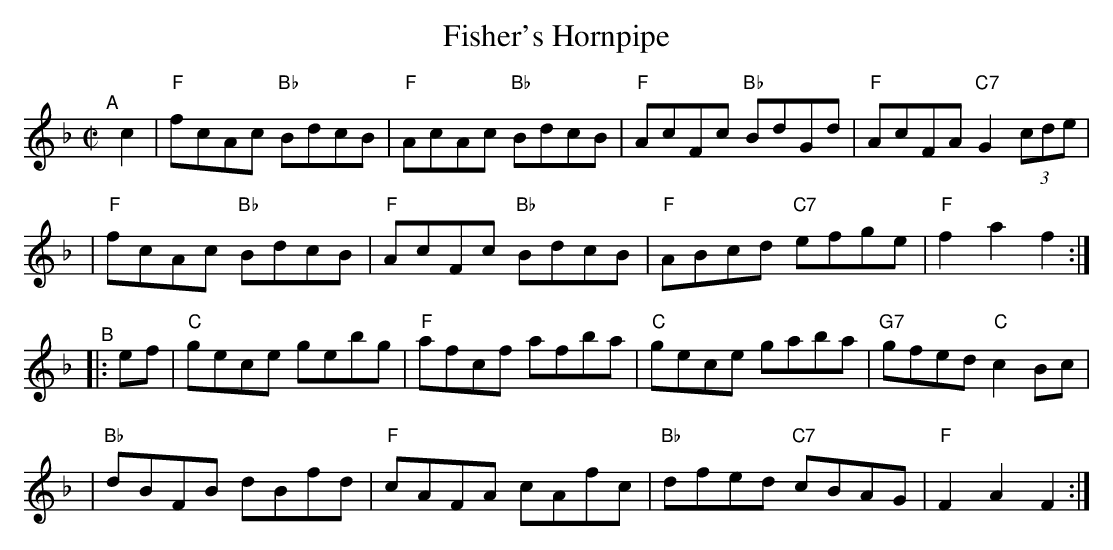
X:1
T: Fisher's Hornpipe
M: C|
L: 1/8
K: F
"^A"[|] c2 \
| "F"fcAc "Bb"BdcB | "F"AcAc "Bb"BdcB | "F"AcFc "Bb"BdGd | "F"AcFA "C7"G2 (3cde |
| "F"fcAc "Bb"BdcB | "F"AcFc "Bb"BdcB | "F"ABcd "C7"efge | "F"f2a2 f2 :|
"^B"|: ef \
|  "C"gece gebg | "F"afcf afba |  "C"gece     gaba | "G7"gfed "C"c2Bc |
| "Bb"dBFB dBfd | "F"cAFA cAfc | "Bb"dfed "C7"cBAG |  "F"F2A2 F2 :|
